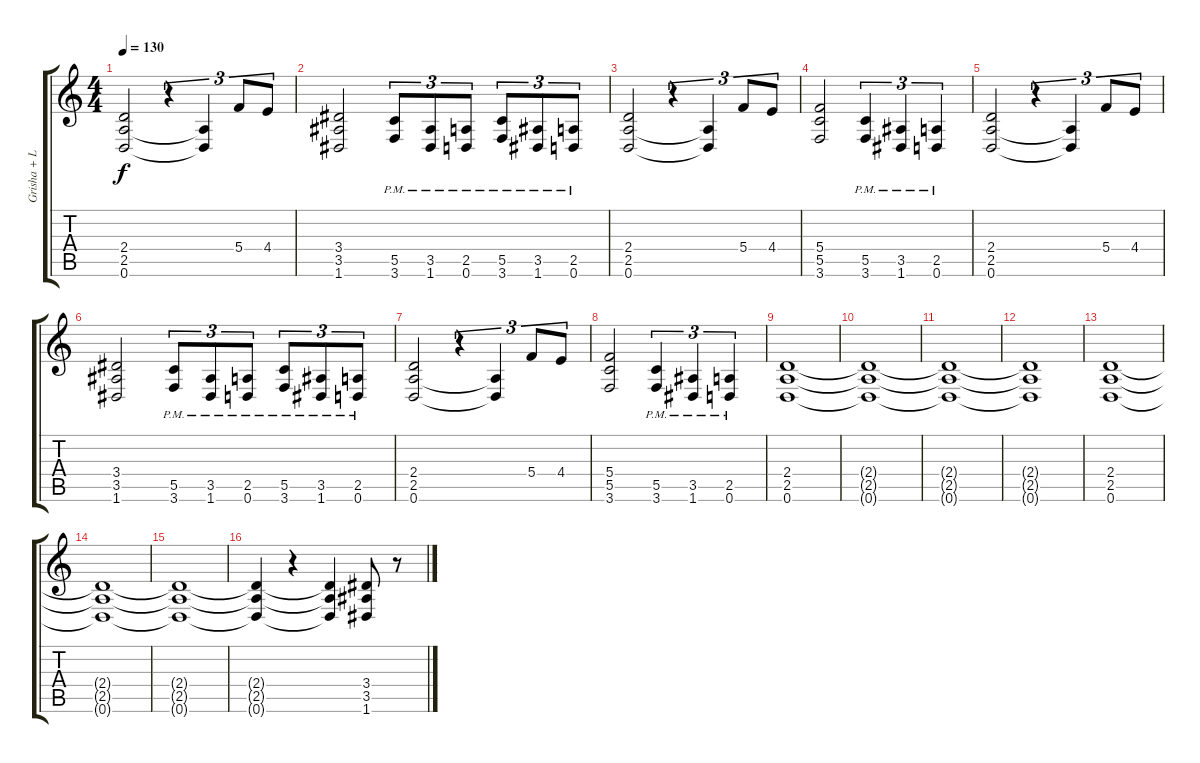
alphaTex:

\track ("Grisha + Lyric" "Grisha + L") {instrument distortionguitar}
\staff {score tabs}
\tuning (D4 A3 F3 C3 G2 D2) {hide}
\ts (4 4)
\tempo 130
\clef g2
\ks c
(2.4 2.5 0.6).2{dy f instrument distortionguitar} r.4{tu (3 2)} (2.5{t} 0.6{t}).4{tu (3 2)} 5.4.8{tu (3 2)} 4.4.8{tu (3 2)} |
(3.4 3.5 1.6).2 (5.5{pm} 3.6{pm}).8{tu (3 2)} (3.5{pm} 1.6{pm}).8{tu (3 2)} (2.5{pm} 0.6{pm}).8{tu (3 2)} (5.5{pm} 3.6{pm}).8{tu (3 2)} (3.5{pm} 1.6{pm}).8{tu (3 2)} (2.5 0.6{pm}).8{tu (3 2)} |
(2.4 2.5 0.6).2 r.4{tu (3 2)} (2.5{t} 0.6{t}).4{tu (3 2)} 5.4.8{tu (3 2)} 4.4.8{tu (3 2)} |
(5.4 5.5 3.6).2 (5.5{pm} 3.6{pm}).4{tu (3 2)} (3.5{pm} 1.6{pm}).4{tu (3 2)} (2.5{pm} 0.6{pm}).4{tu (3 2)} |
(2.4 2.5 0.6).2 r.4{tu (3 2)} (2.5{t} 0.6{t}).4{tu (3 2)} 5.4.8{tu (3 2)} 4.4.8{tu (3 2)} |
(3.4 3.5 1.6).2 (5.5{pm} 3.6{pm}).8{tu (3 2)} (3.5{pm} 1.6{pm}).8{tu (3 2)} (2.5{pm} 0.6{pm}).8{tu (3 2)} (5.5{pm} 3.6{pm}).8{tu (3 2)} (3.5{pm} 1.6{pm}).8{tu (3 2)} (2.5 0.6{pm}).8{tu (3 2)} |
(2.4 2.5 0.6).2 r.4{tu (3 2)} (2.5{t} 0.6{t}).4{tu (3 2)} 5.4.8{tu (3 2)} 4.4.8{tu (3 2)} |
(5.4 5.5 3.6).2 (5.5{pm} 3.6{pm}).4{tu (3 2)} (3.5{pm} 1.6{pm}).4{tu (3 2)} (2.5{pm} 0.6{pm}).4{tu (3 2)} |
(2.4 2.5 0.6).1 |
(2.4{t} 2.5{t} 0.6{t}).1 |
(2.4{t} 2.5{t} 0.6{t}).1 |
(2.4{t} 2.5{t} 0.6{t}).1 |
(2.4 2.5 0.6).1 |
(2.4{t} 2.5{t} 0.6{t}).1 |
(2.4{t} 2.5{t} 0.6{t}).1 |
(2.4{t} 2.5{t} 0.6{t}).4 r.4 (2.4{t} 2.5{t} 0.6{t}).4 (3.4 3.5 1.6).8 r.8
